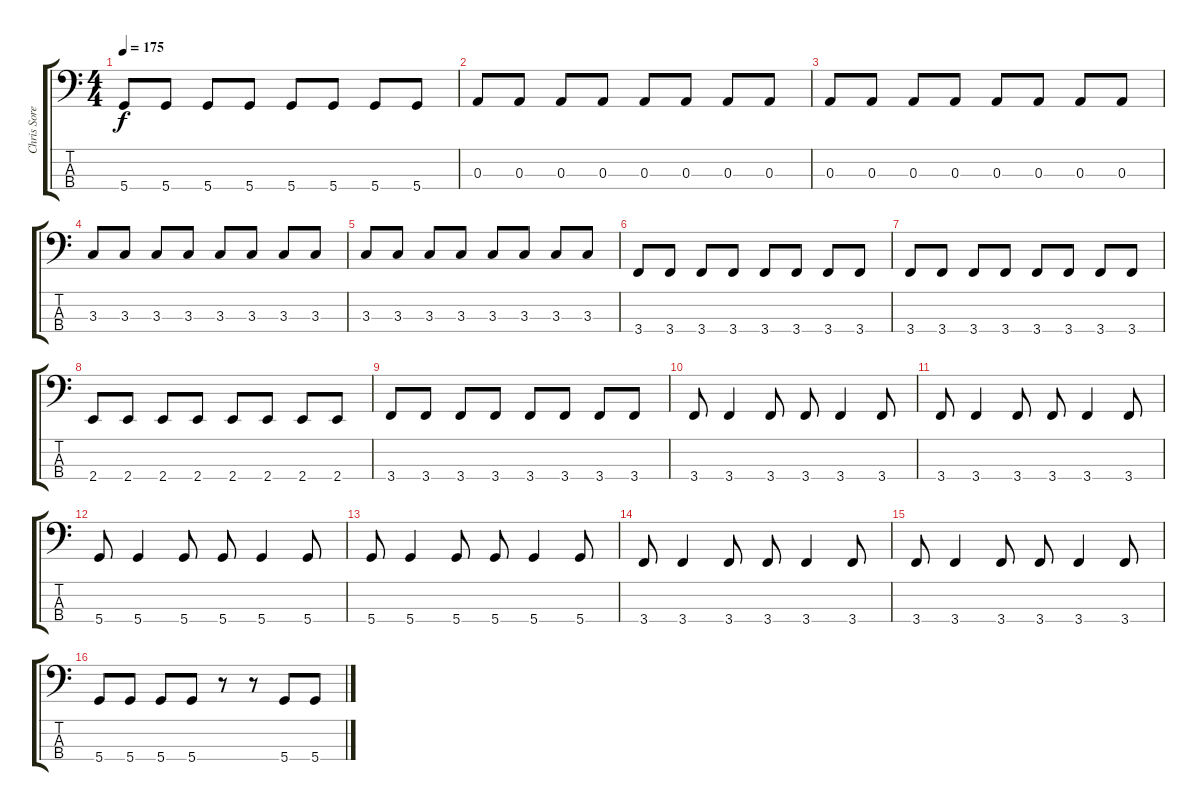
\track ("Chris Sorenson" "Chris Sore") {instrument electricbasspick}
\staff {score tabs}
\tuning (G2 D2 A1 D1) {hide}
\ts (4 4)
\tempo 175
\clef f4
\ks c
5.4.8{dy f} 5.4.8 5.4.8 5.4.8 5.4.8 5.4.8 5.4.8 5.4.8 |
0.3.8 0.3.8 0.3.8 0.3.8 0.3.8 0.3.8 0.3.8 0.3.8 |
0.3.8 0.3.8 0.3.8 0.3.8 0.3.8 0.3.8 0.3.8 0.3.8 |
3.3.8 3.3.8 3.3.8 3.3.8 3.3.8 3.3.8 3.3.8 3.3.8 |
3.3.8 3.3.8 3.3.8 3.3.8 3.3.8 3.3.8 3.3.8 3.3.8 |
3.4.8 3.4.8 3.4.8 3.4.8 3.4.8 3.4.8 3.4.8 3.4.8 |
3.4.8 3.4.8 3.4.8 3.4.8 3.4.8 3.4.8 3.4.8 3.4.8 |
2.4.8 2.4.8 2.4.8 2.4.8 2.4.8 2.4.8 2.4.8 2.4.8 |
3.4.8 3.4.8 3.4.8 3.4.8 3.4.8 3.4.8 3.4.8 3.4.8 |
3.4.8 3.4.4 3.4.8 3.4.8 3.4.4 3.4.8 |
3.4.8 3.4.4 3.4.8 3.4.8 3.4.4 3.4.8 |
5.4.8 5.4.4 5.4.8 5.4.8 5.4.4 5.4.8 |
5.4.8 5.4.4 5.4.8 5.4.8 5.4.4 5.4.8 |
3.4.8 3.4.4 3.4.8 3.4.8 3.4.4 3.4.8 |
3.4.8 3.4.4 3.4.8 3.4.8 3.4.4 3.4.8 |
5.4.8 5.4.8 5.4.8 5.4.8 r.8 r.8 5.4.8 5.4.8
